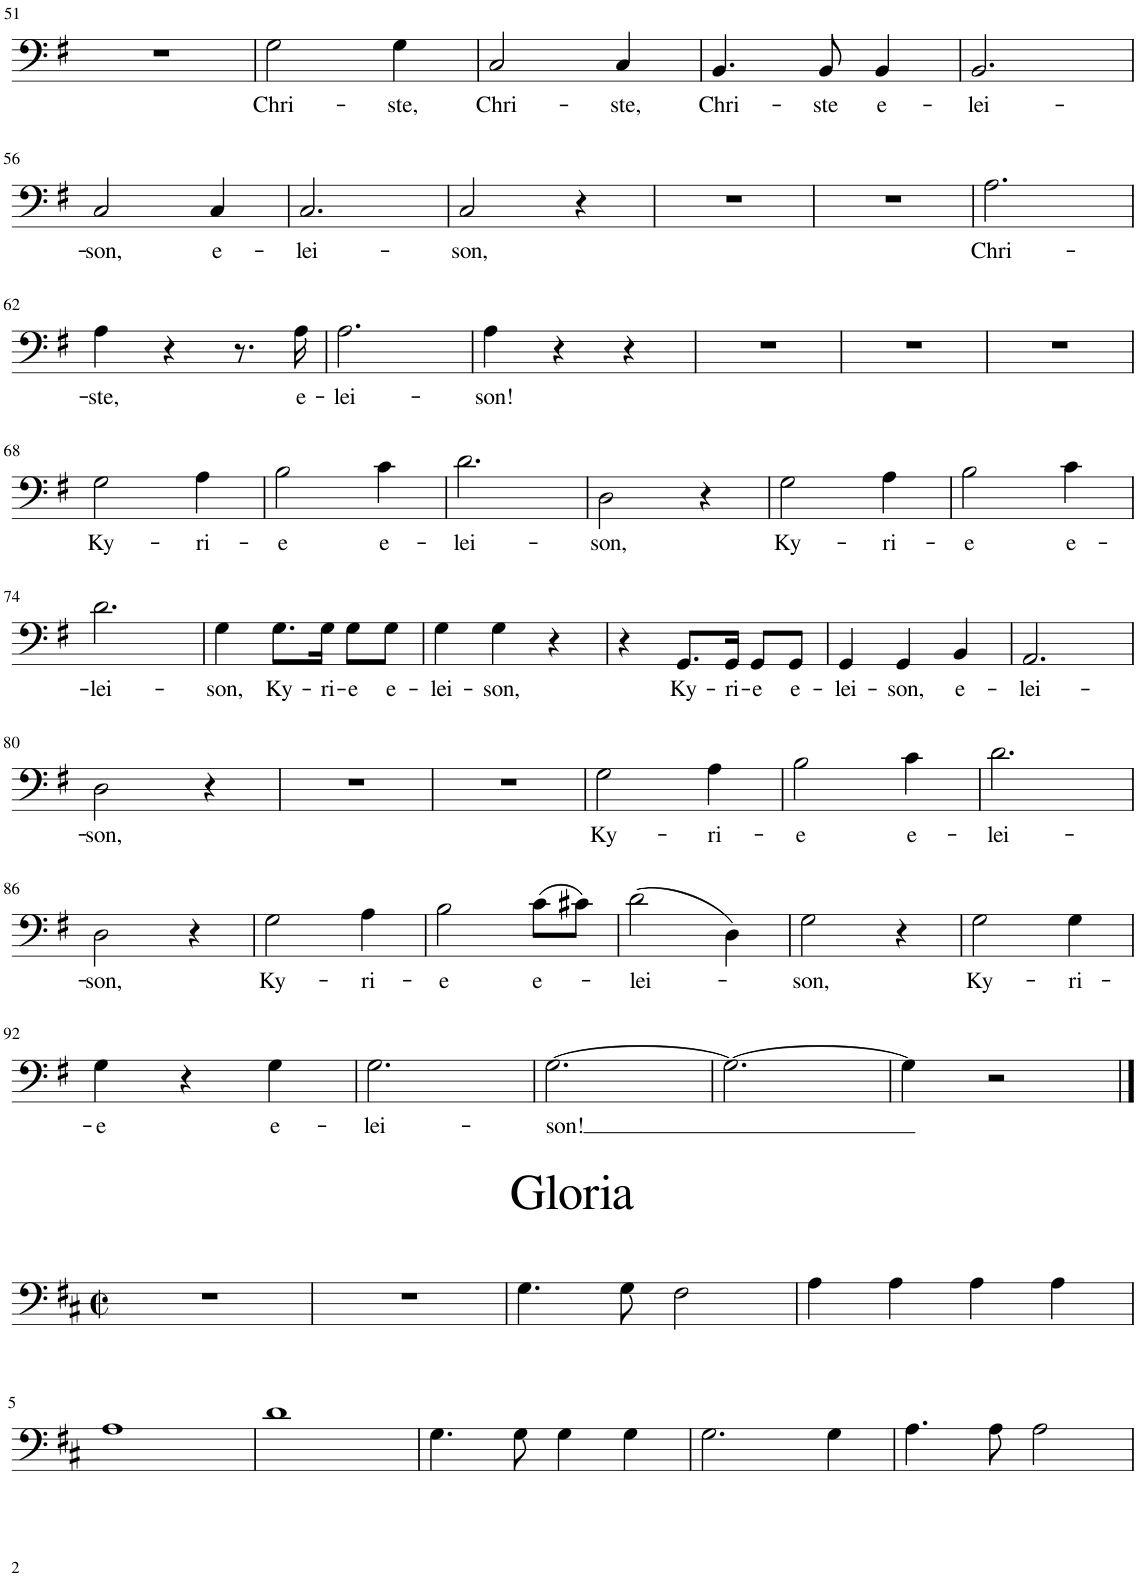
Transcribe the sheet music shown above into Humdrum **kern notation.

**kern	**text
*part1	*part1
*staff1	*staff1
*I"Piano	*
*I'Pno.	*
!!LO:PB:g=z
*clefF4	*
*k[f#]	*
*M3/4	*
=51	=51
2.r	.
=52	=52
!	!LO:LY:b
2G\	Chri-
!	!LO:LY:b
4G\	-ste,
=53	=53
!	!LO:LY:b
2C/	Chri-
!	!LO:LY:b
4C/	-ste,
=54	=54
!	!LO:LY:b
4.BB/	Chri-
!	!LO:LY:b
8BB/	-ste
!	!LO:LY:b
4BB/	e-
=55	=55
!	!LO:LY:b
2.BB/	-lei-
!!LO:LB:g=z
=56	=56
!	!LO:LY:b
2C/	-son,
!	!LO:LY:b
4C/	e-
=57	=57
!	!LO:LY:b
2.C/	-lei-
=58	=58
!	!LO:LY:b
2C/	-son,
4r	.
=59	=59
2.r	.
=60	=60
2.r	.
=61	=61
!	!LO:LY:b
2.A\	Chri-
!!LO:LB:g=z
=62	=62
!	!LO:LY:b
4A\	-ste,
4r	.
8.r	.
!	!LO:LY:b
16A\	e-
=63	=63
!	!LO:LY:b
2.A\	-lei-
=64	=64
!	!LO:LY:b
4A\	-son!
4r	.
4r	.
=65	=65
2.r	.
=66	=66
2.r	.
=67	=67
2.r	.
!!LO:LB:g=z
=68	=68
!	!LO:LY:b
2G\	Ky-
!	!LO:LY:b
4A\	-ri-
=69	=69
!	!LO:LY:b
2B\	-e
!	!LO:LY:b
4c\	e-
=70	=70
!	!LO:LY:b
2.d\	-lei-
=71	=71
!	!LO:LY:b
2D\	-son,
4r	.
=72	=72
!	!LO:LY:b
2G\	Ky-
!	!LO:LY:b
4A\	-ri-
=73	=73
!	!LO:LY:b
2B\	-e
!	!LO:LY:b
4c\	e-
!!LO:LB:g=z
=74	=74
!	!LO:LY:b
2.d\	-lei-
=75	=75
!	!LO:LY:b
4G\	-son,
!	!LO:LY:b
8.G\L	Ky-
!	!LO:LY:b
16G\Jk	-ri-
!	!LO:LY:b
8G\L	-e
!	!LO:LY:b
8G\J	e-
=76	=76
!	!LO:LY:b
4G\	-lei-
!	!LO:LY:b
4G\	-son,
4r	.
=77	=77
4r	.
!	!LO:LY:b
8.GG/L	Ky-
!	!LO:LY:b
16GG/Jk	-ri-
!	!LO:LY:b
8GG/L	-e
!	!LO:LY:b
8GG/J	e-
=78	=78
!	!LO:LY:b
4GG/	-lei-
!	!LO:LY:b
4GG/	-son,
!	!LO:LY:b
4BB/	e-
=79	=79
!	!LO:LY:b
2.AA/	-lei-
!!LO:LB:g=z
=80	=80
!	!LO:LY:b
2D\	-son,
4r	.
=81	=81
2.r	.
=82	=82
2.r	.
=83	=83
!	!LO:LY:b
2G\	Ky-
!	!LO:LY:b
4A\	-ri-
=84	=84
!	!LO:LY:b
2B\	-e
!	!LO:LY:b
4c\	e-
=85	=85
!	!LO:LY:b
2.d\	-lei-
!!LO:LB:g=z
=86	=86
!	!LO:LY:b
2D\	-son,
4r	.
=87	=87
!	!LO:LY:b
2G\	Ky-
!	!LO:LY:b
4A\	-ri-
=88	=88
!	!LO:LY:b
2B\	-e
!	!LO:LY:b
(8c\L	e-
8c#X\J)	.
=89	=89
!	!LO:LY:b
(2d\	-lei-
4D\)	.
=90	=90
!	!LO:LY:b
2G\	-son,
4r	.
=91	=91
!	!LO:LY:b
2G\	Ky-
!	!LO:LY:b
4G\	-ri-
!!LO:LB:g=z
=92	=92
!	!LO:LY:b
4G\	-e
4r	.
!	!LO:LY:b
4G\	e-
=93	=93
!	!LO:LY:b
2.G\	-lei-
=94	=94
!	!LO:LY:b
[2.G\	-son!
=95	=95
2.G\_	.
=96	=96
4G\]	.
2r	.
!!LO:LB:g=z
==1	==1
*k[f#c#]	*
*M2/2	*
*met(c|)	*
!LO:TX:a:t=Gloria	!
1r	.
=2	=2
1r	.
=3	=3
4.G\	.
8G\	.
2F#\	.
=4	=4
4A\	.
4A\	.
4A\	.
4A\	.
!!LO:LB:g=z
=5	=5
1A	.
=6	=6
1d	.
=7	=7
4.G\	.
8G\	.
4G\	.
4G\	.
=8	=8
2.G\	.
4G\	.
=9	=9
4.A\	.
8A\	.
2A\	.
=	=
*-	*-
